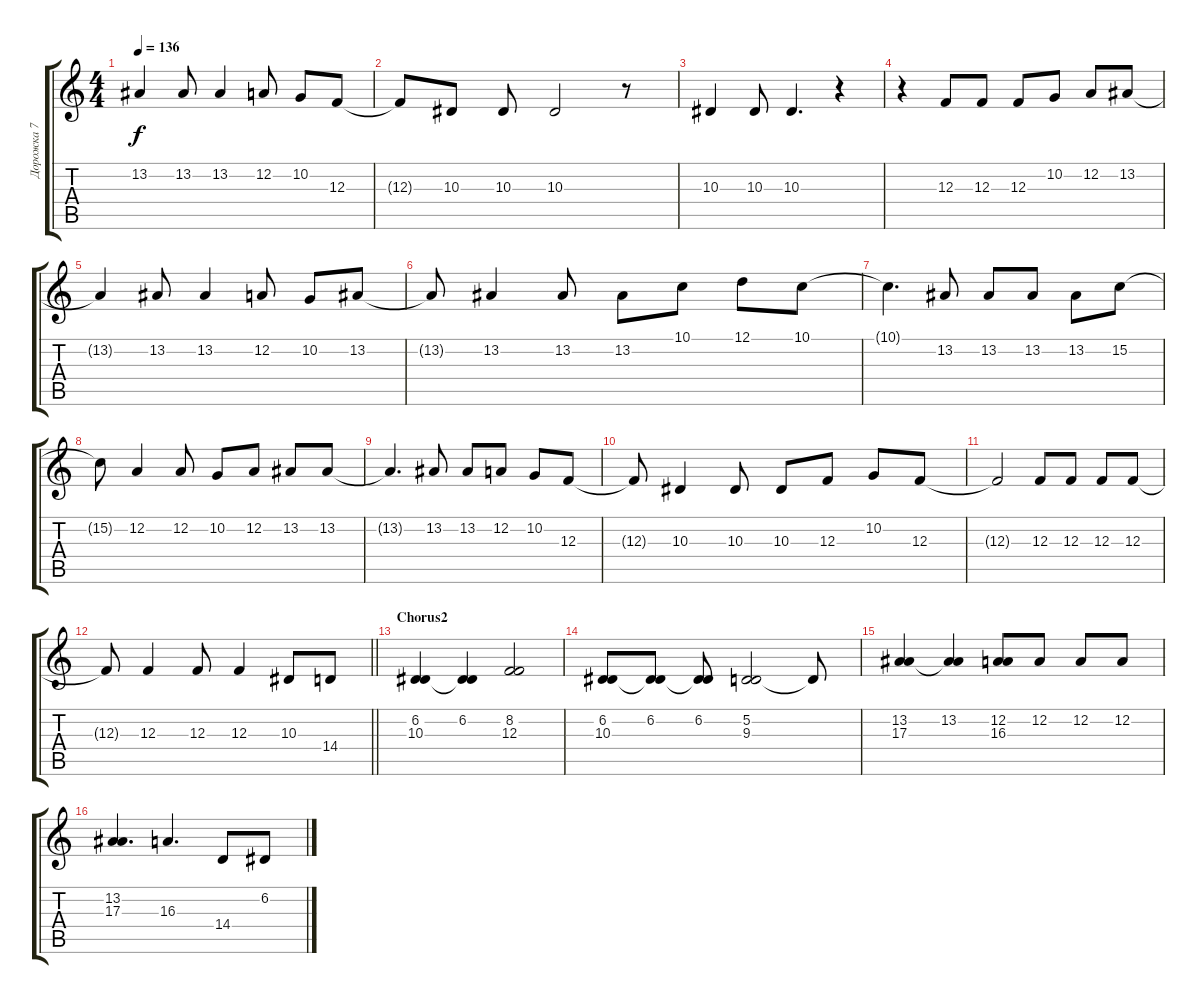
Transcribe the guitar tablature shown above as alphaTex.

\track ("Дорожка 7" "Дорожка 7") {instrument cello}
\staff {score tabs}
\tuning (D4 A3 F3 C3 G2 D2) {hide}
\ts (4 4)
\tempo 136
\clef g2
\ks c
13.2.4{dy f} 13.2.8 13.2.4 12.2.8 10.2.8 12.3.8 |
12.3{t}.8 10.3.8 10.3.8 10.3.2 r.8 |
10.3.4 10.3.8 10.3.4{d} r.4 |
r.4 12.3.8 12.3.8 12.3.8 10.2.8 12.2.8 13.2.8 |
13.2{t}.4 13.2.8 13.2.4 12.2.8 10.2.8 13.2.8 |
13.2{t}.8 13.2.4 13.2.8 13.2.8 10.1.8 12.1.8 10.1.8 |
10.1{t}.4{d} 13.2.8 13.2.8 13.2.8 13.2.8 15.2.8 |
15.2{t}.8 12.2.4 12.2.8 10.2.8 12.2.8 13.2.8 13.2.8 |
13.2{t}.4{d} 13.2.8 13.2.8 12.2.8 10.2.8 12.3.8 |
12.3{t}.8 10.3.4 10.3.8 10.3.8 12.3.8 10.2.8 12.3.8 |
12.3{t}.2 12.3.8 12.3.8 12.3.8 12.3.8 |
\barLineRight lightlight
12.3{t}.8 12.3.4 12.3.8 12.3.4 10.3.8 14.4.8 |
\section ("" "Chorus2")
(6.2 10.3).4 (6.2 10.3{t}).4 (8.2 12.3).2 |
(6.2 10.3).8 (6.2 10.3{t}).8 (6.2 10.3{t}).8 (5.2 9.3).2 9.3{t}.8 |
(13.2 17.3).4 (13.2 17.3{t}).4 (12.2 16.3).8 12.2.8 12.2.8 12.2.8 |
(13.2 17.3).4{d} 16.3.4{d} 14.4.8 6.2.8
